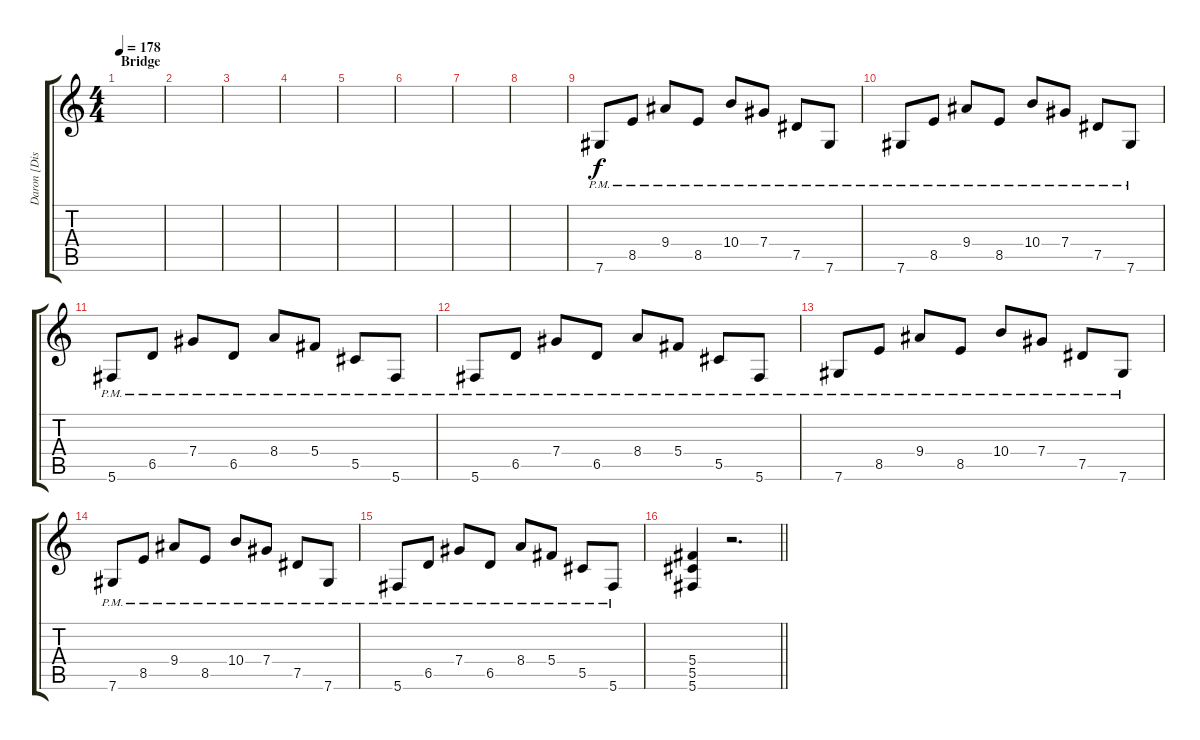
\track ("Daron [Distortion Guitar]" "Daron [Dis") {instrument distortionguitar}
\staff {score tabs}
\tuning (Eb4 Bb3 Gb3 Db3 Ab2 Db2) {hide}
\ts (4 4)
\section ("" "Bridge")
\tempo 178
\clef g2
\ks c
|
|
|
|
|
|
|
|
7.6{pm}.8 8.5{pm}.8 9.4{pm}.8 8.5{pm}.8 10.4{pm}.8 7.4{pm}.8 7.5{pm}.8 7.6{pm}.8 |
7.6{pm}.8 8.5{pm}.8 9.4{pm}.8 8.5{pm}.8 10.4{pm}.8 7.4{pm}.8 7.5{pm}.8 7.6{pm}.8 |
5.6{pm}.8 6.5{pm}.8 7.4{pm}.8 6.5{pm}.8 8.4{pm}.8 5.4{pm}.8 5.5{pm}.8 5.6{pm}.8 |
5.6{pm}.8 6.5{pm}.8 7.4{pm}.8 6.5{pm}.8 8.4{pm}.8 5.4{pm}.8 5.5{pm}.8 5.6{pm}.8 |
7.6{pm}.8 8.5{pm}.8 9.4{pm}.8 8.5{pm}.8 10.4{pm}.8 7.4{pm}.8 7.5{pm}.8 7.6{pm}.8 |
7.6{pm}.8 8.5{pm}.8 9.4{pm}.8 8.5{pm}.8 10.4{pm}.8 7.4{pm}.8 7.5{pm}.8 7.6{pm}.8 |
5.6{pm}.8 6.5{pm}.8 7.4{pm}.8 6.5{pm}.8 8.4{pm}.8 5.4{pm}.8 5.5{pm}.8 5.6{pm}.8 |
\barLineRight lightlight
(5.4 5.5 5.6).4 r.2{d}
